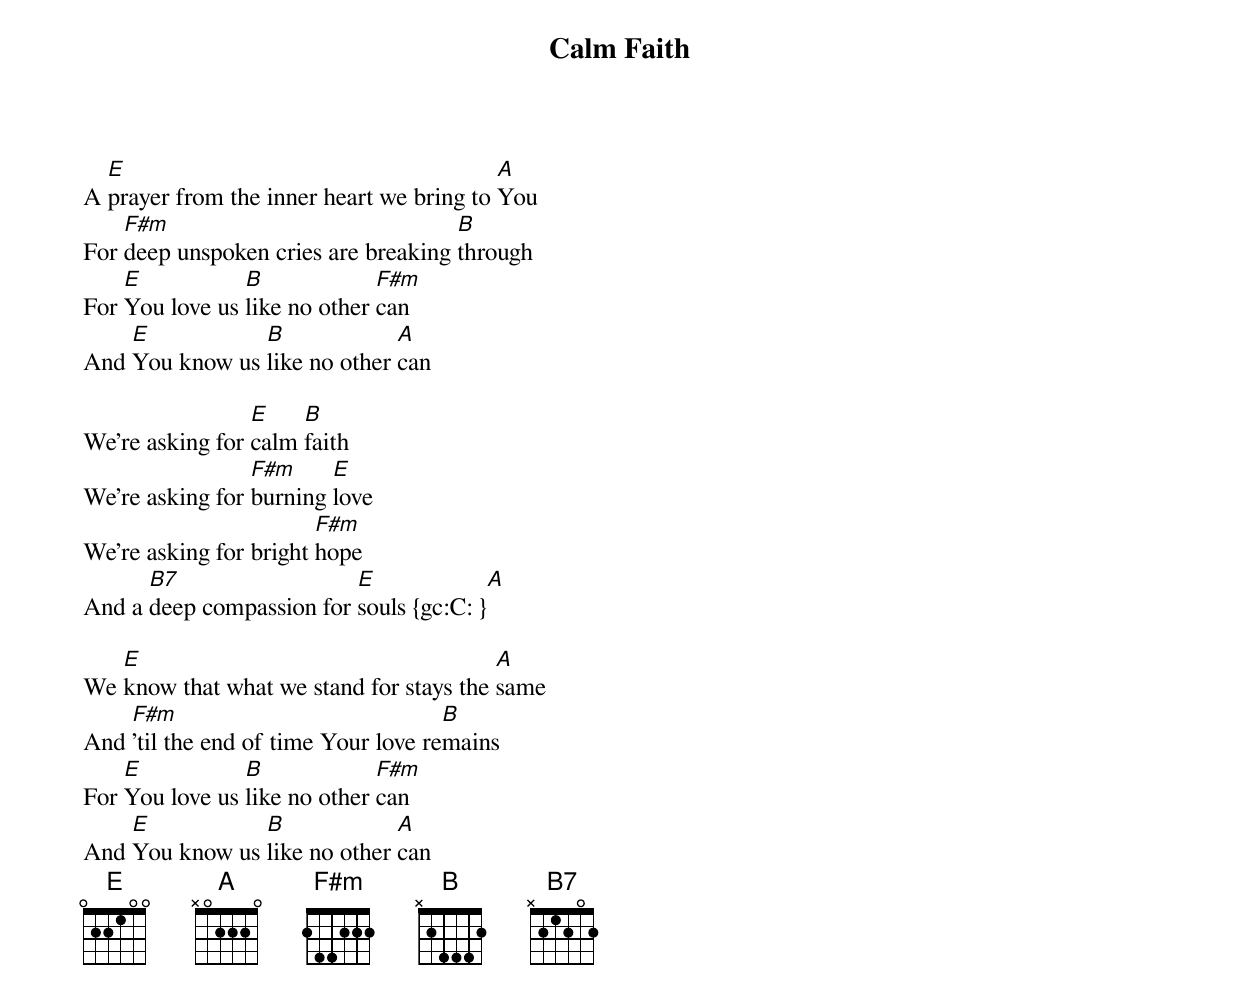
{title: Calm Faith}
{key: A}
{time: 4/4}
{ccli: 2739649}
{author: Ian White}
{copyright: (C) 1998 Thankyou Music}

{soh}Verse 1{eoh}
A [E]prayer from the inner heart we bring to [A]You
For [F#m]deep unspoken cries are breaking [B]through
For [E]You love us [B]like no other [F#m]can
And [E]You know us [B]like no other [A]can

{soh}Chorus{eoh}
We're asking for [E]calm [B]faith
We're asking for [F#m]burning [E]love
We're asking for bright [F#m]hope
And a [B7]deep compassion for [E]souls {gc:C: }[A]

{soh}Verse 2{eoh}
We [E]know that what we stand for stays the [A]same
And [F#m]'til the end of time Your love re[B]mains
For [E]You love us [B]like no other [F#m]can
And [E]You know us [B]like no other [A]can
